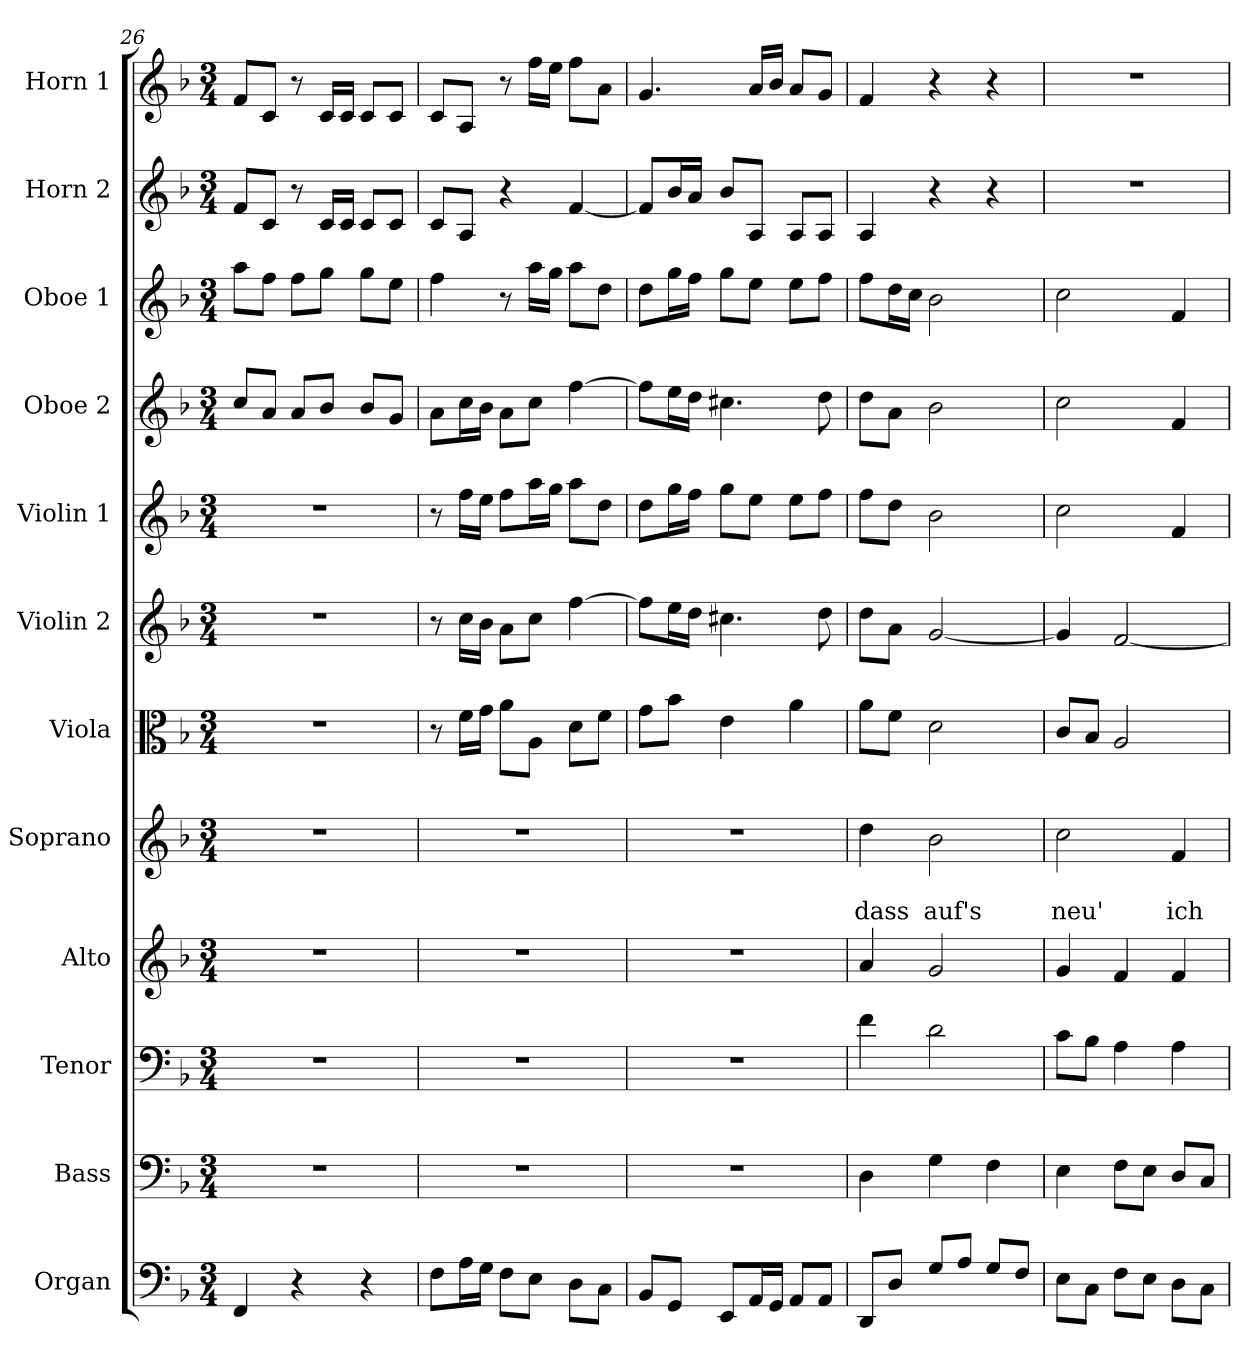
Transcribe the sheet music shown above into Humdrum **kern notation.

**kern	**kern	**kern	**kern	**kern	**text	**text	**kern	**kern	**kern	**kern	**kern	**kern	**kern
*part12	*part11	*part10	*part9	*part8	*part8	*part8	*part7	*part6	*part5	*part4	*part3	*part2	*part1
*staff12	*staff11	*staff10	*staff9	*staff8	*staff8	*staff8	*staff7	*staff6	*staff5	*staff4	*staff3	*staff2	*staff1
*I"Organ	*I"Bass	*I"Tenor	*I"Alto	*I"Soprano	*	*	*I"Viola	*I"Violin 2	*I"Violin 1	*I"Oboe 2	*I"Oboe 1	*I"Horn 2	*I"Horn 1
*I'Org	*I'B.	*I'T.	*I'A.	*I'S.	*	*	*I'Vla	*I'Vn2	*I'Vn1	*I'O1	*I'O1	*I'H2	*I'H1
!!LO:PB:g=z
*clefF4	*clefF4	*clefF4	*clefG2	*clefG2	*	*	*clefC3	*clefG2	*clefG2	*clefG2	*clefG2	*clefG2	*clefG2
*k[b-]	*k[b-]	*k[b-]	*k[b-]	*k[b-]	*	*	*k[b-]	*k[b-]	*k[b-]	*k[b-]	*k[b-]	*k[b-]	*k[b-]
*F:	*F:	*F:	*F:	*F:	*	*	*F:	*F:	*F:	*F:	*F:	*F:	*F:
*M3/4	*M3/4	*M3/4	*M3/4	*M3/4	*	*	*M3/4	*M3/4	*M3/4	*M3/4	*M3/4	*M3/4	*M3/4
=26	=26	=26	=26	=26	=26	=26	=26	=26	=26	=26	=26	=26	=26
4FF/	2.r	2.r	2.r	2.r	.	.	2.r	2.r	2.r	8cc/L	8aa\L	8f/L	8f/L
.	.	.	.	.	.	.	.	.	.	8a/J	8ff\J	8c/J	8c/J
4r	.	.	.	.	.	.	.	.	.	8a/L	8ff\L	8r	8r
.	.	.	.	.	.	.	.	.	.	8b-/J	8gg\J	16c/LL	16c/LL
.	.	.	.	.	.	.	.	.	.	.	.	16c/JJ	16c/JJ
4r	.	.	.	.	.	.	.	.	.	8b-/L	8gg\L	8c/L	8c/L
.	.	.	.	.	.	.	.	.	.	8g/J	8ee\J	8c/J	8c/J
=27	=27	=27	=27	=27	=27	=27	=27	=27	=27	=27	=27	=27	=27
8F\L	2.r	2.r	2.r	2.r	.	.	8r	8r	8r	8a\L	4ff\	8c/L	8c/L
16A\L	.	.	.	.	.	.	16f\LL	16cc\LL	16ff\LL	16cc\L	.	8A/J	8A/J
16G\JJ	.	.	.	.	.	.	16g\JJ	16b-\JJ	16ee\JJ	16b-\JJ	.	.	.
8F\L	.	.	.	.	.	.	8a\L	8a\L	8ff\L	8a\L	8r	4r	8r
8E\J	.	.	.	.	.	.	8A\J	8cc\J	16aa\L	8cc\J	16aa\LL	.	16ff\LL
.	.	.	.	.	.	.	.	.	16gg\JJ	.	16gg\JJ	.	16ee\JJ
8D\L	.	.	.	.	.	.	8d\L	[4ff\	8aa\L	[4ff\	8aa\L	[4f/	8ff\L
8C\J	.	.	.	.	.	.	8f\J	.	8dd\J	.	8dd\J	.	8a\J
=28	=28	=28	=28	=28	=28	=28	=28	=28	=28	=28	=28	=28	=28
8BB-/L	2.r	2.r	2.r	2.r	.	.	8g\L	8ff\L]	8dd\L	8ff\L]	8dd\L	8f/L]	4.g/
8GG/J	.	.	.	.	.	.	8b-\J	16ee\L	16gg\L	16ee\L	16gg\L	16b-/L	.
.	.	.	.	.	.	.	.	16dd\JJ	16ff\JJ	16dd\JJ	16ff\JJ	16a/JJ	.
8EE/L	.	.	.	.	.	.	4e\	4.cc#X\	8gg\L	4.cc#X\	8gg\L	8b-/L	.
16AA/L	.	.	.	.	.	.	.	.	8ee\J	.	8ee\J	8A/J	16a/LL
16GG/JJ	.	.	.	.	.	.	.	.	.	.	.	.	16b-/JJ
8AA/L	.	.	.	.	.	.	4a\	.	8ee\L	.	8ee\L	8A/L	8a/L
8AA/J	.	.	.	.	.	.	.	8dd\	8ff\J	8dd\	8ff\J	8A/J	8g/J
=29	=29	=29	=29	=29	=29	=29	=29	=29	=29	=29	=29	=29	=29
8DD/L	4D\	4f\	4a/	4dd\	.	dass	8a\L	8dd\L	8ff\L	8dd\L	8ff\L	4A/	4f/
8D/J	.	.	.	.	.	.	8f\J	8a\J	8dd\J	8a\J	16dd\L	.	.
.	.	.	.	.	.	.	.	.	.	.	16cc\JJ	.	.
8G/L	4G\	2d\	2g/	2b-\	.	auf's	2d\	[2g/	2b-\	2b-\	2b-\	4r	4r
8A/J	.	.	.	.	.	.	.	.	.	.	.	.	.
8G/L	4F\	.	.	.	.	.	.	.	.	.	.	4r	4r
8F/J	.	.	.	.	.	.	.	.	.	.	.	.	.
=30	=30	=30	=30	=30	=30	=30	=30	=30	=30	=30	=30	=30	=30
8E\L	4E\	8c\L	4g/	2cc\	.	neu'	8c/L	4g/]	2cc\	2cc\	2cc\	2.r	2.r
8C\J	.	8B-\J	.	.	.	.	8B-/J	.	.	.	.	.	.
8F\L	8F\L	4A\	4f/	.	.	.	2A/	[2f/	.	.	.	.	.
8E\J	8E\J	.	.	.	.	.	.	.	.	.	.	.	.
8D\L	8D/L	4A\	4f/	4f/	.	ich	.	.	4f/	4f/	4f/	.	.
8C\J	8C/J	.	.	.	.	.	.	.	.	.	.	.	.
=	=	=	=	=	=	=	=	=	=	=	=	=	=
*-	*-	*-	*-	*-	*-	*-	*-	*-	*-	*-	*-	*-	*-
